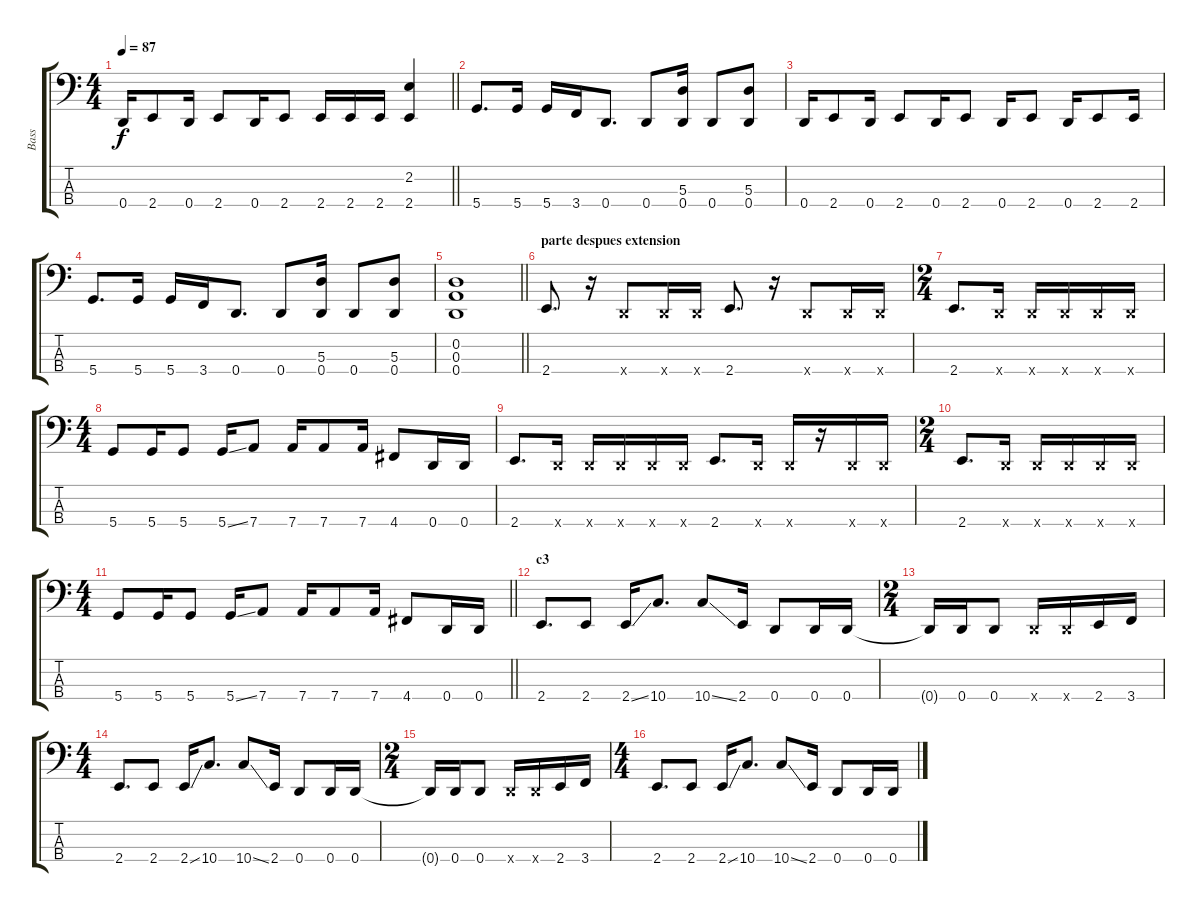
\track ("Bass" "Bass") {instrument electricbassfinger}
\staff {score tabs}
\tuning (G2 D2 A1 D1) {hide}
\ts (4 4)
\tempo 87
\clef f4
\barLineRight lightlight
\ks c
0.4.16{dy f} 2.4.8 0.4.16 2.4.8 0.4.16 2.4.8 2.4.16 2.4.16 2.4.16 (2.2 2.4).4 |
5.4.8{d} 5.4.16 5.4.16 3.4.16 0.4.8{d} 0.4.8 (5.3 0.4).16 0.4.8 (5.3 0.4).8 |
0.4.16 2.4.8 0.4.16 2.4.8 0.4.16 2.4.8 0.4.16 2.4.8 0.4.16 2.4.8 2.4.16 |
5.4.8{d} 5.4.16 5.4.16 3.4.16 0.4.8{d} 0.4.8 (5.3 0.4).16 0.4.8 (5.3 0.4).8 |
\barLineRight lightlight
(0.2 0.3 0.4).1 |
\section ("" "parte despues extension")
2.4.8{d} r.16 0.4{x}.8 0.4{x}.16 0.4{x}.16 2.4.8{d} r.16 0.4{x}.8 0.4{x}.16 0.4{x}.16 |
\ts (2 4)
2.4.8{d} 0.4{x}.16 0.4{x}.16 0.4{x}.16 0.4{x}.16 0.4{x}.16 |
\ts (4 4)
5.4.8 5.4.16 5.4.8 5.4{ss}.16 7.4.8 7.4.16 7.4.8 7.4.16 4.4.8 0.4.16 0.4.16 |
2.4.8{d} 0.4{x}.16 0.4{x}.16 0.4{x}.16 0.4{x}.16 0.4{x}.16 2.4.8{d} 0.4{x}.16 0.4{x}.16 r.16 0.4{x}.16 0.4{x}.16 |
\ts (2 4)
2.4.8{d} 0.4{x}.16 0.4{x}.16 0.4{x}.16 0.4{x}.16 0.4{x}.16 |
\ts (4 4)
\barLineRight lightlight
5.4.8 5.4.16 5.4.8 5.4{ss}.16 7.4.8 7.4.16 7.4.8 7.4.16 4.4.8 0.4.16 0.4.16 |
\section ("" "c3")
2.4.8{d} 2.4.8 2.4{ss}.16 10.4.8{d} 10.4{ss}.8 2.4.16 0.4.8 0.4.16 0.4.16 |
\ts (2 4)
0.4{t}.16 0.4.16 0.4.8 0.4{x}.16 0.4{x}.16 2.4.16 3.4.16 |
\ts (4 4)
2.4.8{d} 2.4.8 2.4{ss}.16 10.4.8{d} 10.4{ss}.8 2.4.16 0.4.8 0.4.16 0.4.16 |
\ts (2 4)
0.4{t}.16 0.4.16 0.4.8 0.4{x}.16 0.4{x}.16 2.4.16 3.4.16 |
\ts (4 4)
2.4.8{d} 2.4.8 2.4{ss}.16 10.4.8{d} 10.4{ss}.8 2.4.16 0.4.8 0.4.16 0.4.16
